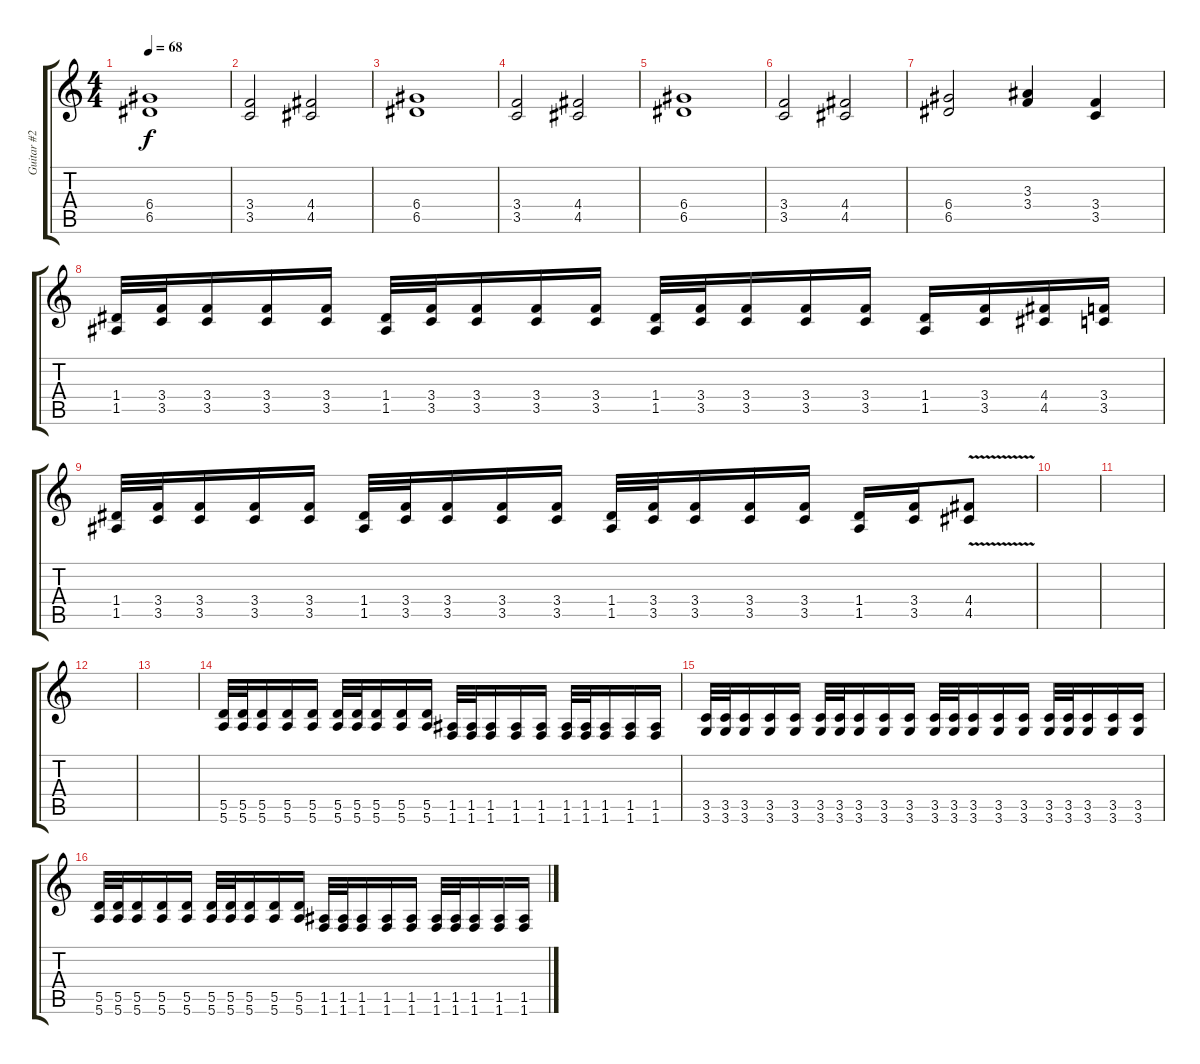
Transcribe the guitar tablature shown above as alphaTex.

\track ("Guitar #2" "Guitar #2") {instrument distortionguitar}
\staff {score tabs}
\tuning (E4 B3 G3 D3 A2 E2) {hide}
\ts (4 4)
\tempo 68
\clef g2
\ks c
(6.4 6.5).1{dy f} |
(3.4 3.5).2 (4.4 4.5).2 |
(6.4 6.5).1 |
(3.4 3.5).2 (4.4 4.5).2 |
(6.4 6.5).1 |
(3.4 3.5).2 (4.4 4.5).2 |
(6.4 6.5).2 (3.3 3.4).4 (3.4 3.5).4 |
(1.4 1.5).32{beam merge} (3.4 3.5).32 (3.4 3.5).16 (3.4 3.5).16 (3.4 3.5).16 (1.4 1.5).32 (3.4 3.5).32 (3.4 3.5).16 (3.4 3.5).16{beam merge} (3.4 3.5).16 (1.4 1.5).32 (3.4 3.5).32 (3.4 3.5).16 (3.4 3.5).16{beam merge} (3.4 3.5).16 (1.4 1.5).16 (3.4 3.5).16 (4.4 4.5).16 (3.4 3.5).16 |
(1.4 1.5).32{beam merge} (3.4 3.5).32 (3.4 3.5).16 (3.4 3.5).16 (3.4 3.5).16 (1.4 1.5).32 (3.4 3.5).32 (3.4 3.5).16 (3.4 3.5).16{beam merge} (3.4 3.5).16 (1.4 1.5).32 (3.4 3.5).32 (3.4 3.5).16 (3.4 3.5).16{beam merge} (3.4 3.5).16 (1.4 1.5).16 (3.4 3.5).16 (4.4{v} 4.5).8 |
|
|
|
|
(5.5 5.6).32{beam merge} (5.5 5.6).32 (5.5 5.6).16 (5.5 5.6).16 (5.5 5.6).16 (5.5 5.6).32{beam merge} (5.5 5.6).32 (5.5 5.6).16 (5.5 5.6).16 (5.5 5.6).16 (1.5 1.6).32{beam merge} (1.5 1.6).32 (1.5 1.6).16 (1.5 1.6).16 (1.5 1.6).16 (1.5 1.6).32{beam merge} (1.5 1.6).32 (1.5 1.6).16 (1.5 1.6).16 (1.5 1.6).16 |
(3.5 3.6).32{beam merge} (3.5 3.6).32 (3.5 3.6).16 (3.5 3.6).16 (3.5 3.6).16 (3.5 3.6).32{beam merge} (3.5 3.6).32 (3.5 3.6).16 (3.5 3.6).16 (3.5 3.6).16 (3.5 3.6).32{beam merge} (3.5 3.6).32 (3.5 3.6).16 (3.5 3.6).16 (3.5 3.6).16 (3.5 3.6).32{beam merge} (3.5 3.6).32 (3.5 3.6).16 (3.5 3.6).16 (3.5 3.6).16 |
(5.5 5.6).32{beam merge} (5.5 5.6).32 (5.5 5.6).16 (5.5 5.6).16 (5.5 5.6).16 (5.5 5.6).32{beam merge} (5.5 5.6).32 (5.5 5.6).16 (5.5 5.6).16 (5.5 5.6).16 (1.5 1.6).32{beam merge} (1.5 1.6).32 (1.5 1.6).16 (1.5 1.6).16 (1.5 1.6).16 (1.5 1.6).32{beam merge} (1.5 1.6).32 (1.5 1.6).16 (1.5 1.6).16 (1.5 1.6).16
